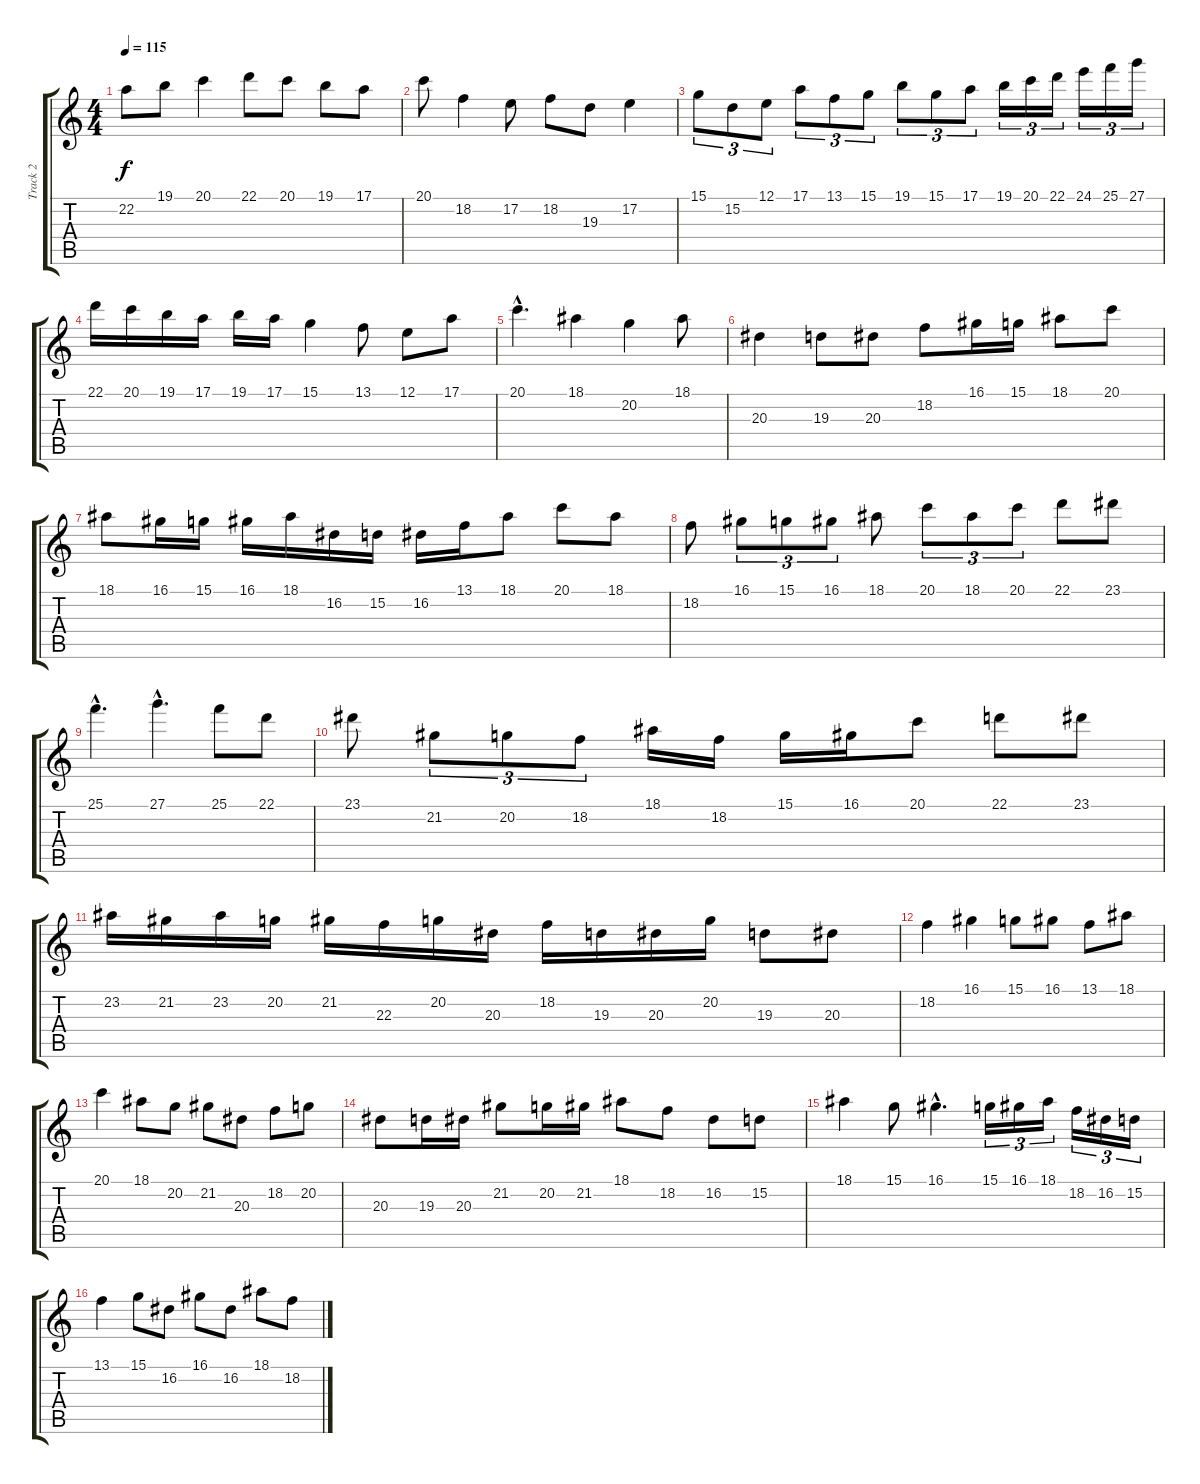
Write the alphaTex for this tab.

\track ("Track 2" "Track 2") {instrument acousticgrandpiano}
\staff {score tabs}
\tuning (E4 B3 G3 D3 A2 E2) {hide}
\ts (4 4)
\tempo 115
\clef g2
\ks c
22.2.8{dy f} 19.1.8 20.1.4 22.1.8 20.1.8 19.1.8 17.1.8 |
20.1.8 18.2.4 17.2.8 18.2.8 19.3.8 17.2.4 |
15.1.8{tu (3 2)} 15.2.8{tu (3 2)} 12.1.8{tu (3 2)} 17.1.8{tu (3 2)} 13.1.8{tu (3 2)} 15.1.8{tu (3 2)} 19.1.8{tu (3 2)} 15.1.8{tu (3 2)} 17.1.8{tu (3 2)} 19.1.16{tu (3 2)} 20.1.16{tu (3 2)} 22.1.16{tu (3 2)} 24.1.16{tu (3 2)} 25.1.16{tu (3 2)} 27.1.16{tu (3 2)} |
22.1.16 20.1.16 19.1.16 17.1.16 19.1.16 17.1.16 15.1.4 13.1.8 12.1.8 17.1.8 |
20.1{hac}.4{d} 18.1.4 20.2.4 18.1.8 |
20.3.4 19.3.8 20.3.8 18.2.8 16.1.16 15.1.16 18.1.8 20.1.8 |
18.1.8 16.1.16 15.1.16 16.1.16 18.1.16 16.2.16 15.2.16 16.2.16 13.1.16 18.1.8 20.1.8 18.1.8 |
18.2.8 16.1.8{tu (3 2)} 15.1.8{tu (3 2)} 16.1.8{tu (3 2)} 18.1.8 20.1.8{tu (3 2)} 18.1.8{tu (3 2)} 20.1.8{tu (3 2)} 22.1.8 23.1.8 |
25.1{hac}.4{d} 27.1{hac}.4{d} 25.1.8 22.1.8 |
23.1.8 21.2.8{tu (3 2)} 20.2.8{tu (3 2)} 18.2.8{tu (3 2)} 18.1.16 18.2.16 15.1.16 16.1.16 20.1.8 22.1.8 23.1.8 |
23.2.16 21.2.16 23.2.16 20.2.16 21.2.16 22.3.16 20.2.16 20.3.16 18.2.16 19.3.16 20.3.16 20.2.16 19.3.8 20.3.8 |
18.2.4 16.1.4 15.1.8 16.1.8 13.1.8 18.1.8 |
20.1.4 18.1.8 20.2.8 21.2.8 20.3.8 18.2.8 20.2.8 |
20.3.8 19.3.16 20.3.16 21.2.8 20.2.16 21.2.16 18.1.8 18.2.8 16.2.8 15.2.8 |
18.1.4 15.1.8 16.1{hac}.4{d} 15.1.16{tu (3 2)} 16.1.16{tu (3 2)} 18.1.16{tu (3 2)} 18.2.16{tu (3 2)} 16.2.16{tu (3 2)} 15.2.16{tu (3 2)} |
13.1.4 15.1.8 16.2.8 16.1.8 16.2.8 18.1.8 18.2.8
